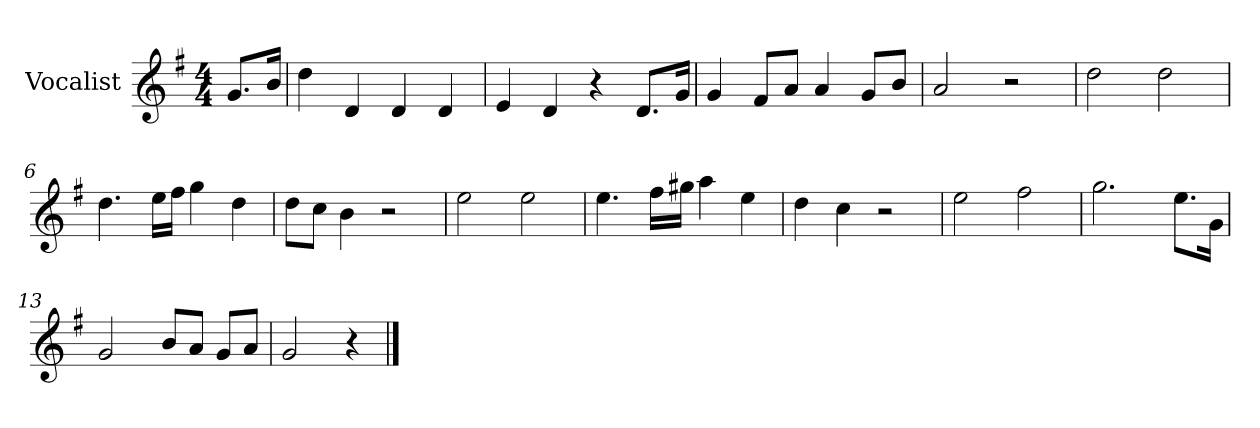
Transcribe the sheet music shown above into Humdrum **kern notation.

**kern
*part1
*staff1
*I"Vocalist
*k[f#]
*G:
*M4/4
=
8.gL
16bJk
=1
4dd
4d
4d
4d
=2
4e
4d
4r
8.dL
16gJk
=3
4g
8f#L
8aJ
4a
8gL
8bJ
=4
2a
2r
=5
2dd
2dd
=6
4.dd
16eeLL
16ff#JJ
4gg
4dd
=7
8ddL
8ccJ
4b
2r
=8
2ee
2ee
=9
4.ee
16ff#LL
16gg#XJJ
4aa
4ee
=10
4dd
4cc
2r
=11
2ee
2ff#
=12
2.gg
8.eeL
16gJk
=13
2g
8bL
8aJ
8gL
8aJ
=14
2g
4r
==
*-
